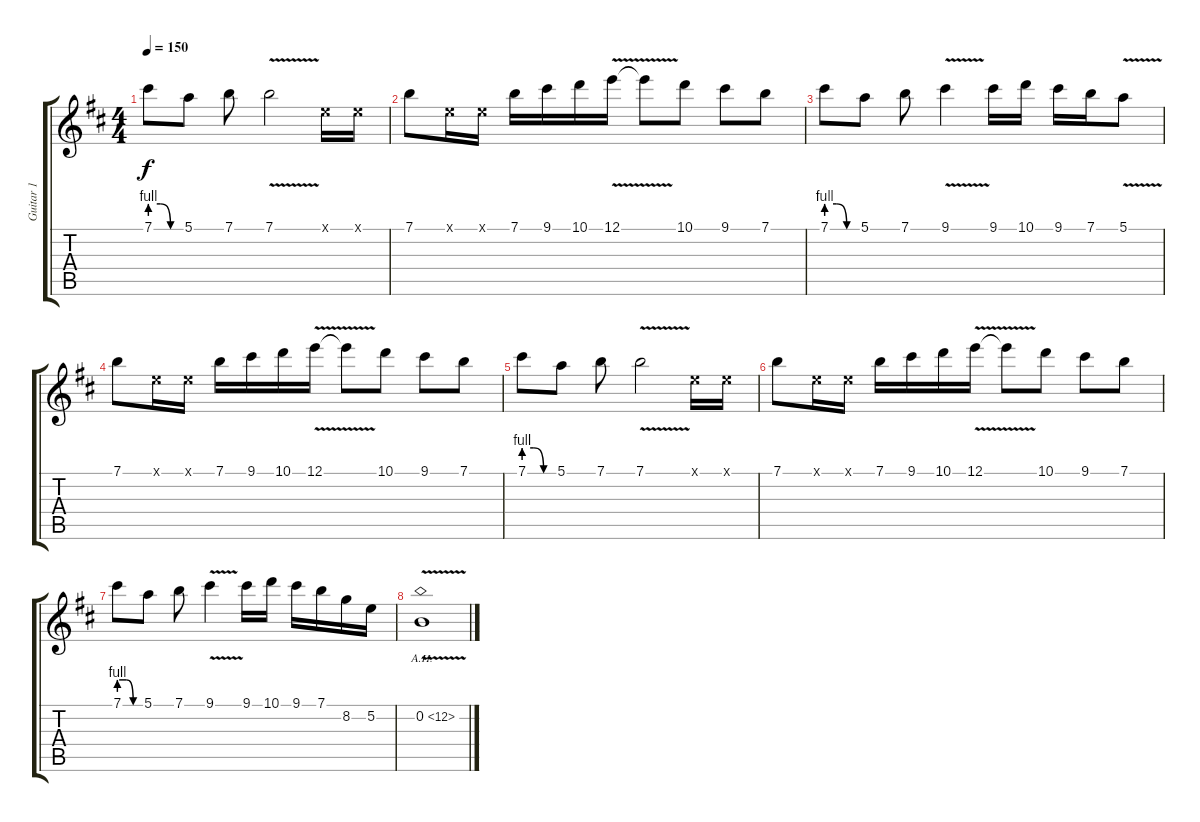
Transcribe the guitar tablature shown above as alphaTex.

\track ("Guitar 1" "Guitar 1") {instrument overdrivenguitar}
\staff {score tabs}
\tuning (E4 B3 G3 D3 A2 E2) {hide}
\ts (4 4)
\tempo 150
\clef g2
\ks d
7.1{be (custom 0 4 20 4 40 0 60 0)}.8{dy f} 5.1.8 7.1.8 7.1{v}.2 0.1{x}.16 0.1{x}.16 |
7.1.8 0.1{x}.16 0.1{x}.16 7.1.16 9.1.16 10.1.16 12.1{v}.16 12.1{t}.8 10.1.8 9.1.8 7.1.8 |
7.1{be (custom 0 4 20 4 40 0 60 0)}.8 5.1.8 7.1.8 9.1{v}.4 9.1.16 10.1.16 9.1.16 7.1.16 5.1{v}.8 |
7.1.8 0.1{x}.16 0.1{x}.16 7.1.16 9.1.16 10.1.16 12.1{v}.16 12.1{t}.8 10.1.8 9.1.8 7.1.8 |
7.1{be (custom 0 4 20 4 40 0 60 0)}.8 5.1.8 7.1.8 7.1{v}.2 0.1{x}.16 0.1{x}.16 |
7.1.8 0.1{x}.16 0.1{x}.16 7.1.16 9.1.16 10.1.16 12.1{v}.16 12.1{t}.8 10.1.8 9.1.8 7.1.8 |
7.1{be (custom 0 4 20 4 40 0 60 0)}.8 5.1.8 7.1.8 9.1{v}.4 9.1.16 10.1.16 9.1.16 7.1.16 8.2.16 5.2.16 |
0.2{ah 12 v}.1
